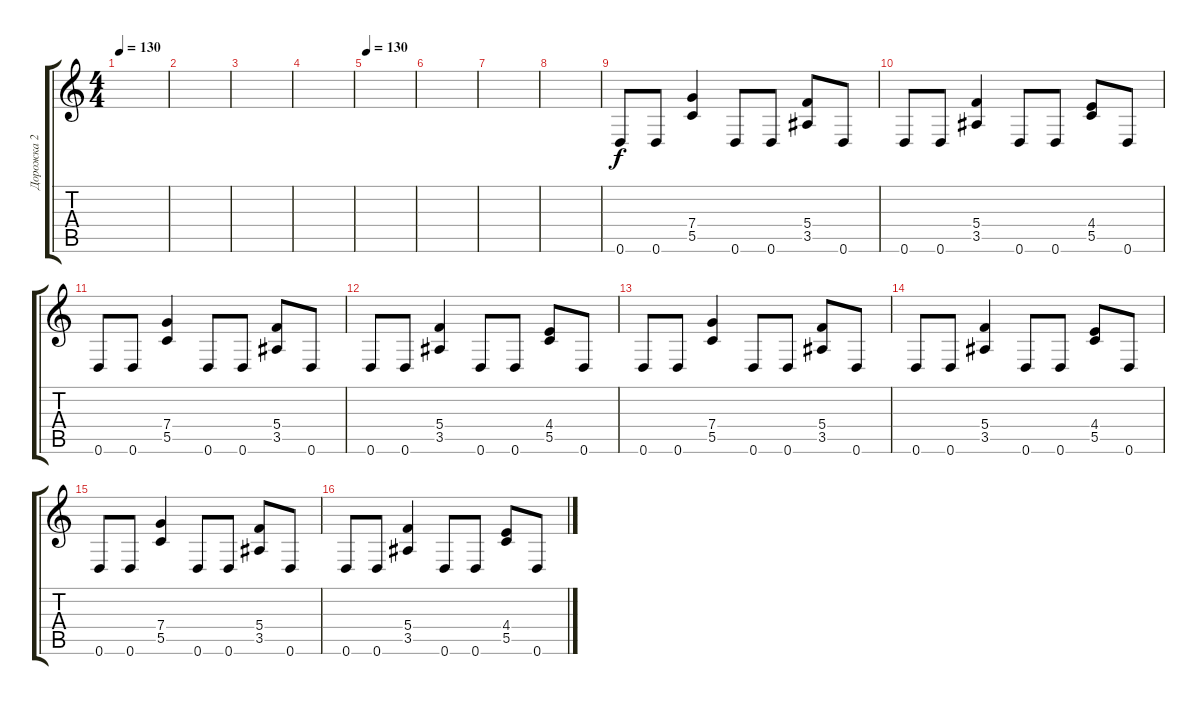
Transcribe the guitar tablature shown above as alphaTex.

\track ("Дорожка 2" "Дорожка 2") {instrument distortionguitar}
\staff {score tabs}
\tuning (D4 A3 F3 C3 G2 D2) {hide}
\ts (4 4)
\tempo 130
\tempo 100
\tempo 130
\clef g2
\ks c
|
|
|
|
\tempo 130
|
|
|
|
0.6.8 0.6.8 (7.4 5.5).4 0.6.8 0.6.8 (5.4 3.5).8 0.6.8 |
0.6.8 0.6.8 (5.4 3.5).4 0.6.8 0.6.8 (4.4 5.5).8 0.6.8 |
0.6.8 0.6.8 (7.4 5.5).4 0.6.8 0.6.8 (5.4 3.5).8 0.6.8 |
0.6.8 0.6.8 (5.4 3.5).4 0.6.8 0.6.8 (4.4 5.5).8 0.6.8 |
0.6.8 0.6.8 (7.4 5.5).4 0.6.8 0.6.8 (5.4 3.5).8 0.6.8 |
0.6.8 0.6.8 (5.4 3.5).4 0.6.8 0.6.8 (4.4 5.5).8 0.6.8 |
0.6.8 0.6.8 (7.4 5.5).4 0.6.8 0.6.8 (5.4 3.5).8 0.6.8 |
0.6.8 0.6.8 (5.4 3.5).4 0.6.8 0.6.8 (4.4 5.5).8 0.6.8
